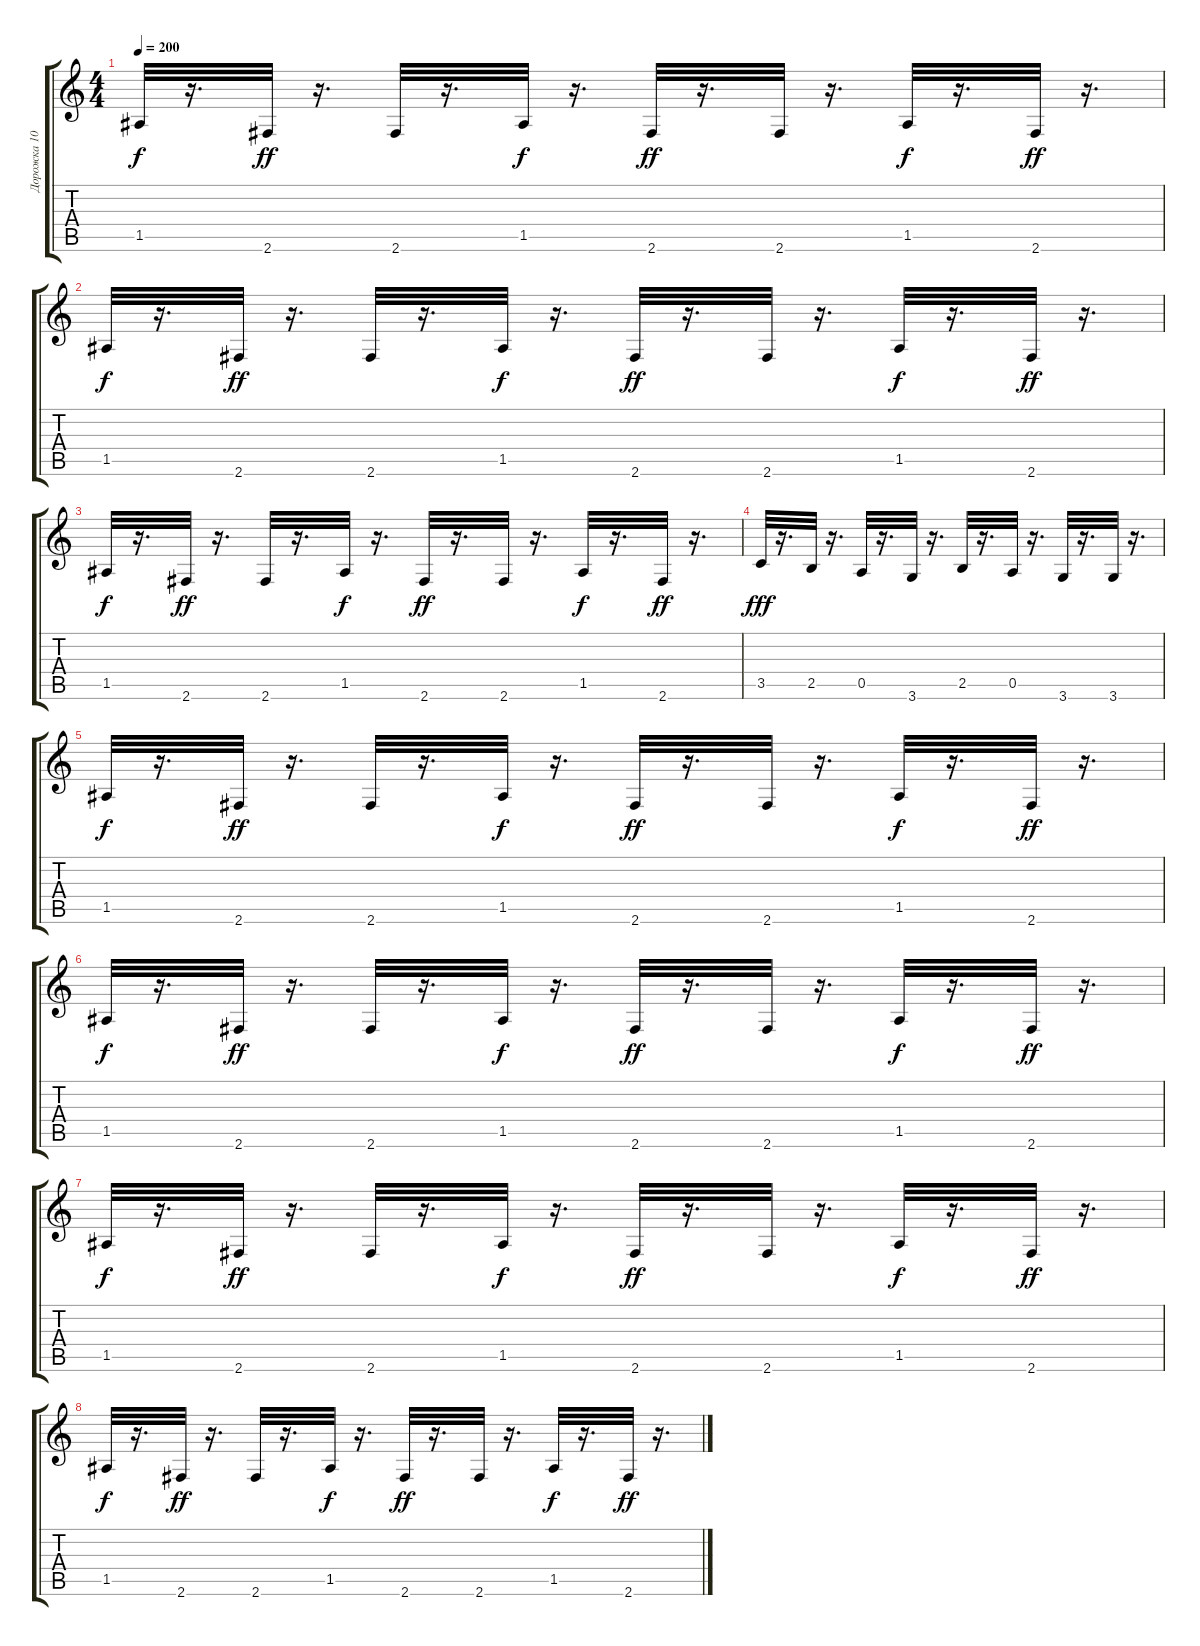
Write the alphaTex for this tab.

\track ("Дорожка 10" "Дорожка 10") {instrument acousticguitarnylon}
\staff {score tabs}
\tuning (E4 B3 G3 D3 A2 E2) {hide}
\ts (4 4)
\tempo 200
\clef g2
\ks c
1.5.32{dy f} r.16{d} 2.6.32{dy ff} r.16{d} 2.6.32 r.16{d} 1.5.32{dy f} r.16{d} 2.6.32{dy ff} r.16{d} 2.6.32 r.16{d} 1.5.32{dy f} r.16{d} 2.6.32{dy ff} r.16{d} |
1.5.32{dy f} r.16{d} 2.6.32{dy ff} r.16{d} 2.6.32 r.16{d} 1.5.32{dy f} r.16{d} 2.6.32{dy ff} r.16{d} 2.6.32 r.16{d} 1.5.32{dy f} r.16{d} 2.6.32{dy ff} r.16{d} |
1.5.32{dy f} r.16{d} 2.6.32{dy ff} r.16{d} 2.6.32 r.16{d} 1.5.32{dy f} r.16{d} 2.6.32{dy ff} r.16{d} 2.6.32 r.16{d} 1.5.32{dy f} r.16{d} 2.6.32{dy ff} r.16{d} |
3.5.32{dy fff} r.16{d} 2.5.32 r.16{d} 0.5.32 r.16{d} 3.6.32 r.16{d} 2.5.32 r.16{d} 0.5.32 r.16{d} 3.6.32 r.16{d} 3.6.32 r.16{d} |
1.5.32{dy f} r.16{d} 2.6.32{dy ff} r.16{d} 2.6.32 r.16{d} 1.5.32{dy f} r.16{d} 2.6.32{dy ff} r.16{d} 2.6.32 r.16{d} 1.5.32{dy f} r.16{d} 2.6.32{dy ff} r.16{d} |
1.5.32{dy f} r.16{d} 2.6.32{dy ff} r.16{d} 2.6.32 r.16{d} 1.5.32{dy f} r.16{d} 2.6.32{dy ff} r.16{d} 2.6.32 r.16{d} 1.5.32{dy f} r.16{d} 2.6.32{dy ff} r.16{d} |
1.5.32{dy f} r.16{d} 2.6.32{dy ff} r.16{d} 2.6.32 r.16{d} 1.5.32{dy f} r.16{d} 2.6.32{dy ff} r.16{d} 2.6.32 r.16{d} 1.5.32{dy f} r.16{d} 2.6.32{dy ff} r.16{d} |
1.5.32{dy f} r.16{d} 2.6.32{dy ff} r.16{d} 2.6.32 r.16{d} 1.5.32{dy f} r.16{d} 2.6.32{dy ff} r.16{d} 2.6.32 r.16{d} 1.5.32{dy f} r.16{d} 2.6.32{dy ff} r.16{d}
